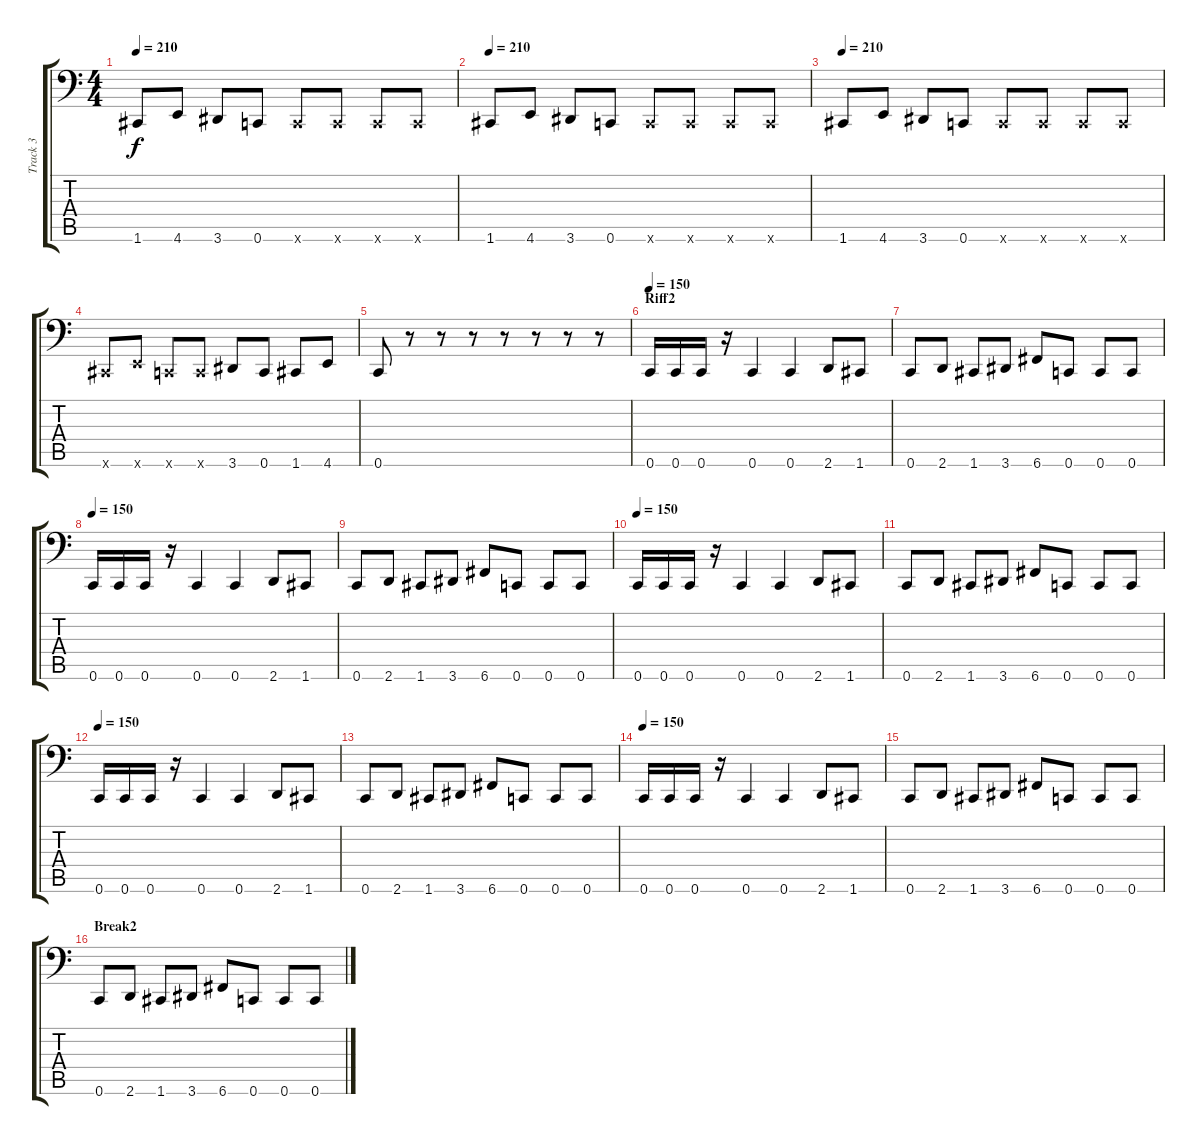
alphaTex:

\track ("Track 3" "Track 3") {instrument electricbassfinger}
\staff {score tabs}
\tuning (C3 G2 Eb2 Bb1 F1 C1) {hide}
\ts (4 4)
\tempo 210
\clef f4
\ks c
1.6.8{dy f instrument electricbassfinger} 4.6.8 3.6.8 0.6.8 0.6{x}.8{instrument slapbass1} 0.6{x}.8 0.6{x}.8 0.6{x}.8 |
\tempo 210
1.6.8{instrument electricbassfinger} 4.6.8 3.6.8 0.6.8 0.6{x}.8{instrument slapbass1} 0.6{x}.8 0.6{x}.8 0.6{x}.8 |
\tempo 210
1.6.8{instrument electricbassfinger} 4.6.8 3.6.8 0.6.8 0.6{x}.8{instrument electricbassfinger} 0.6{x}.8 0.6{x}.8 0.6{x}.8 |
1.6{x}.8{instrument electricbassfinger} 4.6{x}.8 0.6{x}.8 0.6{x}.8 3.6.8 0.6.8 1.6.8 4.6.8 |
0.6.8 r.8 r.8 r.8 r.8 r.8 r.8 r.8 |
\section ("" "Riff2")
\tempo 150
0.6.16 0.6.16 0.6.16 r.16 0.6.4 0.6.4 2.6.8 1.6.8 |
0.6.8 2.6.8 1.6.8 3.6.8 6.6.8 0.6.8 0.6.8 0.6.8 |
\tempo 150
0.6.16 0.6.16 0.6.16 r.16 0.6.4 0.6.4 2.6.8 1.6.8 |
0.6.8 2.6.8 1.6.8 3.6.8 6.6.8 0.6.8 0.6.8 0.6.8 |
\tempo 150
0.6.16 0.6.16 0.6.16 r.16 0.6.4 0.6.4 2.6.8 1.6.8 |
0.6.8 2.6.8 1.6.8 3.6.8 6.6.8 0.6.8 0.6.8 0.6.8 |
\tempo 150
0.6.16 0.6.16 0.6.16 r.16 0.6.4 0.6.4 2.6.8 1.6.8 |
0.6.8 2.6.8 1.6.8 3.6.8 6.6.8 0.6.8 0.6.8 0.6.8 |
\tempo 150
0.6.16 0.6.16 0.6.16 r.16 0.6.4 0.6.4 2.6.8 1.6.8 |
0.6.8 2.6.8 1.6.8 3.6.8 6.6.8 0.6.8 0.6.8 0.6.8 |
\section ("" "Break2")
0.6.8 2.6.8 1.6.8 3.6.8 6.6.8 0.6.8 0.6.8 0.6.8
